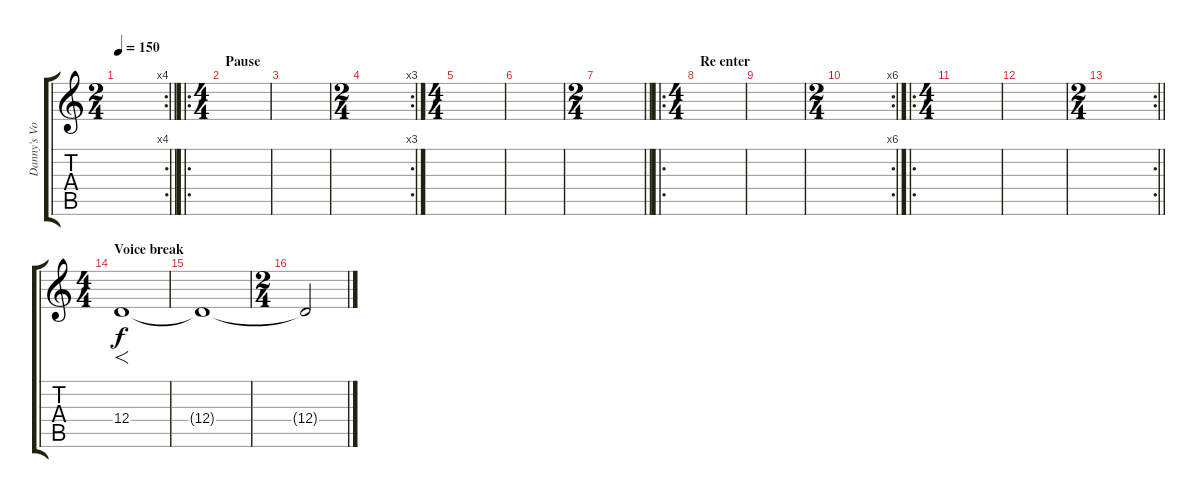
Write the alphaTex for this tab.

\track ("Danny's Voice" "Danny's Vo") {instrument lead6voice}
\staff {score tabs}
\tuning (E4 B3 G3 D3 A2 E2) {hide}
\rc 4
\ts (2 4)
\tempo 150
\clef g2
\barLineRight lightlight
\ks c
|
\ro
\ts (4 4)
\section ("" "Pause")
|
|
\rc 3
\ts (2 4)
|
\ts (4 4)
|
|
\ts (2 4)
\barLineRight lightlight
|
\ro
\ts (4 4)
\section ("" "Re enter")
|
|
\rc 6
\ts (2 4)
|
\ro
\ts (4 4)
|
|
\rc 2
\ts (2 4)
\barLineRight lightlight
|
\ts (4 4)
\section ("" "Voice break")
12.4.1{f} |
12.4{t}.1 |
\ts (2 4)
12.4{t}.2
